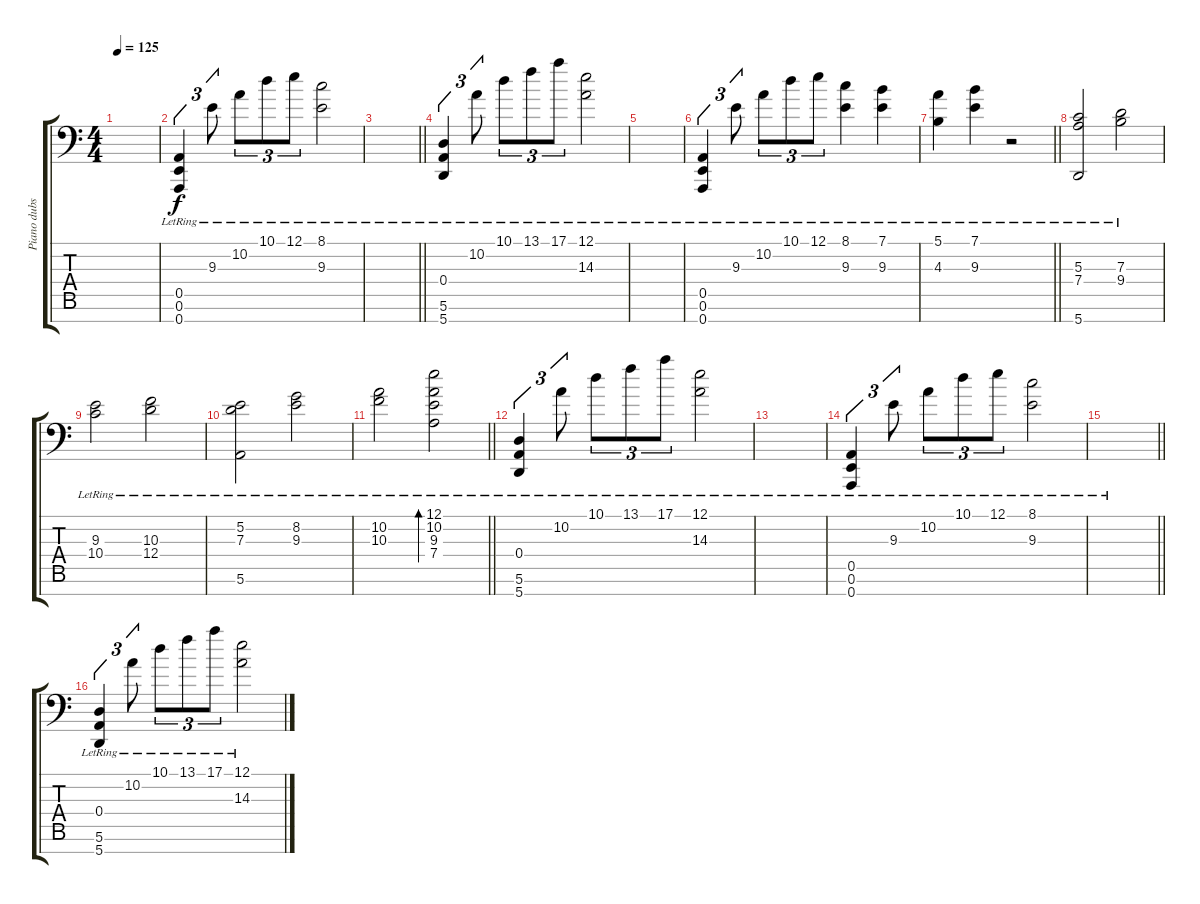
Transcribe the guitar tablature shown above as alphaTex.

\track ("Piano dubs" "Piano dubs") {instrument acousticgrandpiano}
\staff {score tabs}
\tuning (E4 B3 G3 D3 A2 E2 A1) {hide}
\ts (4 4)
\tempo 125
\clef f4
\ks c
|
(0.5{lr} 0.6{lr} 0.7{lr}).4{tu (3 2)} 9.3{lr}.8{tu (3 2)} 10.2{lr}.8{tu (3 2)} 10.1{lr}.8{tu (3 2)} 12.1{lr}.8{tu (3 2)} (8.1{lr} 9.3{lr}).2 |
\barLineRight lightlight
|
(0.4{lr} 5.6{lr} 5.7{lr}).4{tu (3 2)} 10.2{lr}.8{tu (3 2)} 10.1{lr}.8{tu (3 2)} 13.1{lr}.8{tu (3 2)} 17.1{lr}.8{tu (3 2)} (12.1{lr} 14.3{lr}).2 |
|
(0.5{lr} 0.6{lr} 0.7{lr}).4{tu (3 2)} 9.3{lr}.8{tu (3 2)} 10.2{lr}.8{tu (3 2)} 10.1{lr}.8{tu (3 2)} 12.1{lr}.8{tu (3 2)} (8.1{lr} 9.3{lr}).4 (7.1{lr} 9.3{lr}).4 |
\barLineRight lightlight
(5.1{lr} 4.3).4 (7.1{lr} 9.3{lr}).4 r.2 |
(5.3{lr} 7.4{lr} 5.7{lr}).2 (7.3{lr} 9.4{lr}).2 |
(9.3{lr} 10.4{lr}).2 (10.3{lr} 12.4{lr}).2 |
(5.2{lr} 7.3{lr} 5.6{lr}).2 (8.2{lr} 9.3{lr}).2 |
\barLineRight lightlight
(10.2{lr} 10.3{lr}).2 (12.1 10.2{lr} 9.3{lr} 7.4{lr}).2{bd 240} |
\section ("" "")
(0.4{lr} 5.6{lr} 5.7{lr}).4{tu (3 2)} 10.2{lr}.8{tu (3 2)} 10.1{lr}.8{tu (3 2)} 13.1{lr}.8{tu (3 2)} 17.1{lr}.8{tu (3 2)} (12.1{lr} 14.3{lr}).2 |
|
(0.5{lr} 0.6{lr} 0.7{lr}).4{tu (3 2)} 9.3{lr}.8{tu (3 2)} 10.2{lr}.8{tu (3 2)} 10.1{lr}.8{tu (3 2)} 12.1{lr}.8{tu (3 2)} (8.1{lr} 9.3{lr}).2 |
\barLineRight lightlight
|
(0.4{lr} 5.6{lr} 5.7{lr}).4{tu (3 2)} 10.2{lr}.8{tu (3 2)} 10.1{lr}.8{tu (3 2)} 13.1{lr}.8{tu (3 2)} 17.1{lr}.8{tu (3 2)} (12.1{lr} 14.3{lr}).2
